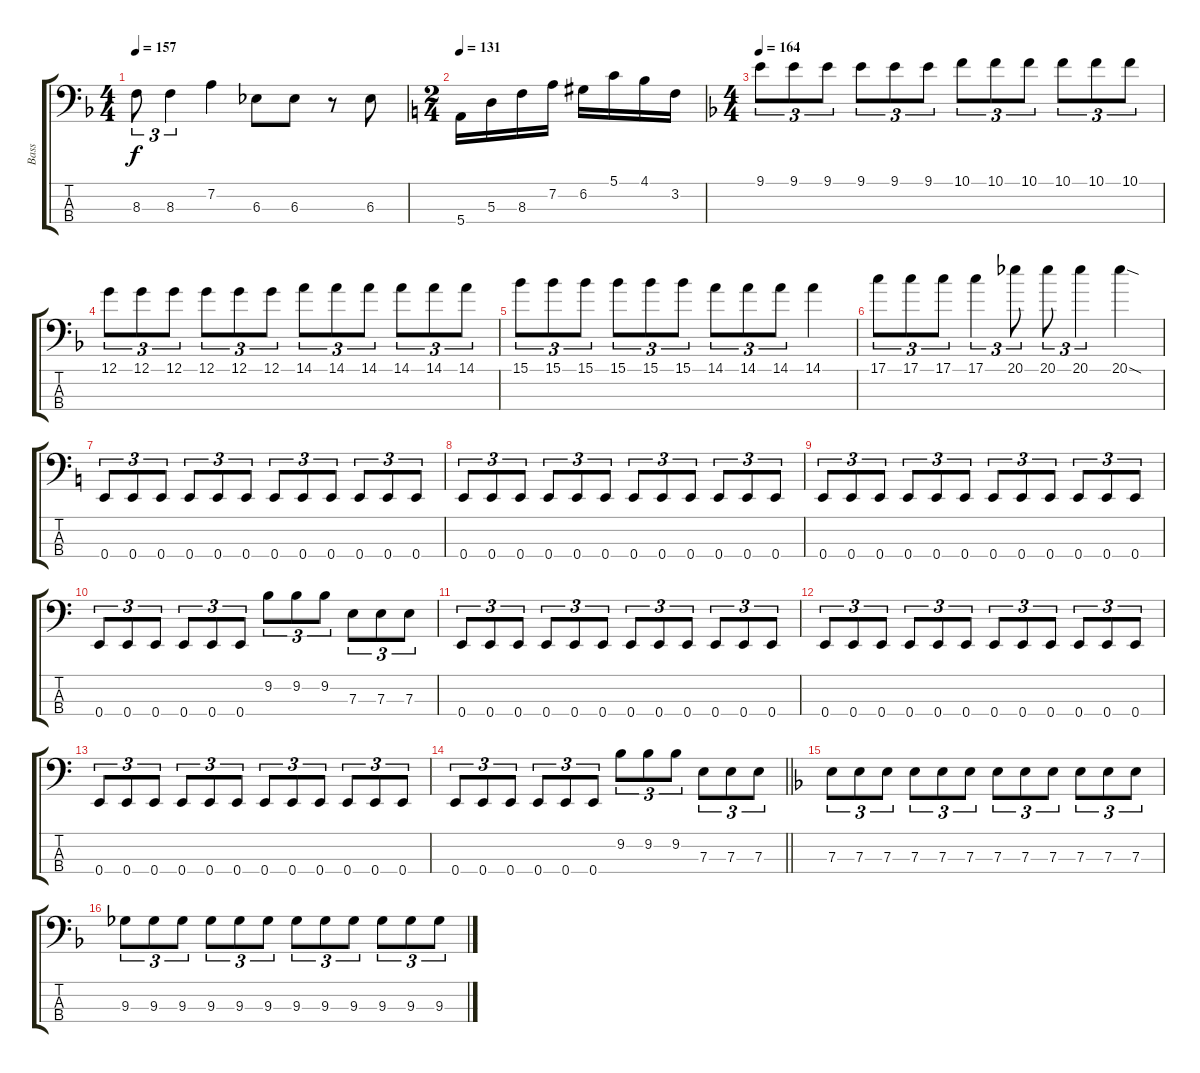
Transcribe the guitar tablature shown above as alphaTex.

\track ("Bass" "Bass") {instrument electricbassfinger}
\staff {score tabs}
\tuning (G2 D2 A1 E1) {hide}
\ts (4 4)
\tempo 157
\clef f4
\ks f
8.3.8{tu (3 2) dy f} 8.3.4{tu (3 2)} 7.2.4 6.3.8 6.3.8 r.8 6.3.8 |
\ts (2 4)
\tempo 131
\ks c
5.4.16 5.3.16 8.3.16 7.2.16 6.2.16 5.1.16 4.1.16 3.2.16 |
\ts (4 4)
\tempo 164
\ks f
9.1.8{tu (3 2)} 9.1.8{tu (3 2)} 9.1.8{tu (3 2)} 9.1.8{tu (3 2)} 9.1.8{tu (3 2)} 9.1.8{tu (3 2)} 10.1.8{tu (3 2)} 10.1.8{tu (3 2)} 10.1.8{tu (3 2)} 10.1.8{tu (3 2)} 10.1.8{tu (3 2)} 10.1.8{tu (3 2)} |
12.1.8{tu (3 2)} 12.1.8{tu (3 2)} 12.1.8{tu (3 2)} 12.1.8{tu (3 2)} 12.1.8{tu (3 2)} 12.1.8{tu (3 2)} 14.1.8{tu (3 2)} 14.1.8{tu (3 2)} 14.1.8{tu (3 2)} 14.1.8{tu (3 2)} 14.1.8{tu (3 2)} 14.1.8{tu (3 2)} |
15.1.8{tu (3 2)} 15.1.8{tu (3 2)} 15.1.8{tu (3 2)} 15.1.8{tu (3 2)} 15.1.8{tu (3 2)} 15.1.8{tu (3 2)} 14.1.8{tu (3 2)} 14.1.8{tu (3 2)} 14.1.8{tu (3 2)} 14.1.4 |
17.1.8{tu (3 2)} 17.1.8{tu (3 2)} 17.1.8{tu (3 2)} 17.1.4{tu (3 2)} 20.1.8{tu (3 2)} 20.1.8{tu (3 2)} 20.1.4{tu (3 2)} 20.1{sod}.4 |
\ks c
0.4.8{tu (3 2)} 0.4.8{tu (3 2)} 0.4.8{tu (3 2)} 0.4.8{tu (3 2)} 0.4.8{tu (3 2)} 0.4.8{tu (3 2)} 0.4.8{tu (3 2)} 0.4.8{tu (3 2)} 0.4.8{tu (3 2)} 0.4.8{tu (3 2)} 0.4.8{tu (3 2)} 0.4.8{tu (3 2)} |
0.4.8{tu (3 2)} 0.4.8{tu (3 2)} 0.4.8{tu (3 2)} 0.4.8{tu (3 2)} 0.4.8{tu (3 2)} 0.4.8{tu (3 2)} 0.4.8{tu (3 2)} 0.4.8{tu (3 2)} 0.4.8{tu (3 2)} 0.4.8{tu (3 2)} 0.4.8{tu (3 2)} 0.4.8{tu (3 2)} |
0.4.8{tu (3 2)} 0.4.8{tu (3 2)} 0.4.8{tu (3 2)} 0.4.8{tu (3 2)} 0.4.8{tu (3 2)} 0.4.8{tu (3 2)} 0.4.8{tu (3 2)} 0.4.8{tu (3 2)} 0.4.8{tu (3 2)} 0.4.8{tu (3 2)} 0.4.8{tu (3 2)} 0.4.8{tu (3 2)} |
0.4.8{tu (3 2)} 0.4.8{tu (3 2)} 0.4.8{tu (3 2)} 0.4.8{tu (3 2)} 0.4.8{tu (3 2)} 0.4.8{tu (3 2)} 9.2.8{tu (3 2)} 9.2.8{tu (3 2)} 9.2.8{tu (3 2)} 7.3.8{tu (3 2)} 7.3.8{tu (3 2)} 7.3.8{tu (3 2)} |
0.4.8{tu (3 2)} 0.4.8{tu (3 2)} 0.4.8{tu (3 2)} 0.4.8{tu (3 2)} 0.4.8{tu (3 2)} 0.4.8{tu (3 2)} 0.4.8{tu (3 2)} 0.4.8{tu (3 2)} 0.4.8{tu (3 2)} 0.4.8{tu (3 2)} 0.4.8{tu (3 2)} 0.4.8{tu (3 2)} |
0.4.8{tu (3 2)} 0.4.8{tu (3 2)} 0.4.8{tu (3 2)} 0.4.8{tu (3 2)} 0.4.8{tu (3 2)} 0.4.8{tu (3 2)} 0.4.8{tu (3 2)} 0.4.8{tu (3 2)} 0.4.8{tu (3 2)} 0.4.8{tu (3 2)} 0.4.8{tu (3 2)} 0.4.8{tu (3 2)} |
0.4.8{tu (3 2)} 0.4.8{tu (3 2)} 0.4.8{tu (3 2)} 0.4.8{tu (3 2)} 0.4.8{tu (3 2)} 0.4.8{tu (3 2)} 0.4.8{tu (3 2)} 0.4.8{tu (3 2)} 0.4.8{tu (3 2)} 0.4.8{tu (3 2)} 0.4.8{tu (3 2)} 0.4.8{tu (3 2)} |
\barLineRight lightlight
0.4.8{tu (3 2)} 0.4.8{tu (3 2)} 0.4.8{tu (3 2)} 0.4.8{tu (3 2)} 0.4.8{tu (3 2)} 0.4.8{tu (3 2)} 9.2.8{tu (3 2)} 9.2.8{tu (3 2)} 9.2.8{tu (3 2)} 7.3.8{tu (3 2)} 7.3.8{tu (3 2)} 7.3.8{tu (3 2)} |
\ks f
7.3.8{tu (3 2)} 7.3.8{tu (3 2)} 7.3.8{tu (3 2)} 7.3.8{tu (3 2)} 7.3.8{tu (3 2)} 7.3.8{tu (3 2)} 7.3.8{tu (3 2)} 7.3.8{tu (3 2)} 7.3.8{tu (3 2)} 7.3.8{tu (3 2)} 7.3.8{tu (3 2)} 7.3.8{tu (3 2)} |
9.3.8{tu (3 2)} 9.3.8{tu (3 2)} 9.3.8{tu (3 2)} 9.3.8{tu (3 2)} 9.3.8{tu (3 2)} 9.3.8{tu (3 2)} 9.3.8{tu (3 2)} 9.3.8{tu (3 2)} 9.3.8{tu (3 2)} 9.3.8{tu (3 2)} 9.3.8{tu (3 2)} 9.3.8{tu (3 2)}
